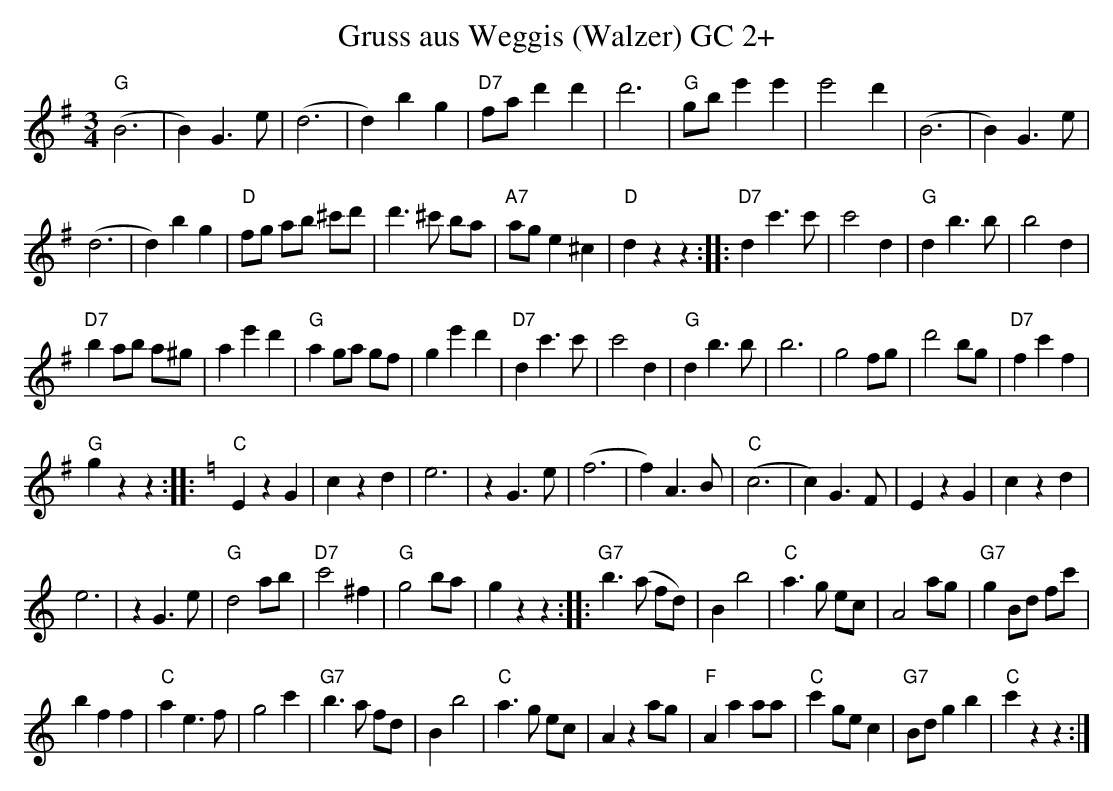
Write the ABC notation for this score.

X:1
T:Gruss aus Weggis (Walzer) GC 2+
M:3/4
L:1/4
K:Gmaj
"G"(B3 | B) G>e | (d3 | d) bg | "D7"f/2a/2 d'd' | d'3 | "G"g/2b/2 e'e' | e'2d' | (B3 | B) G>e |
(d3 | d) bg | "D"f/2g/2 a/2b/2 ^c'/2d'/2 | d'>^c' b/2a/2 | "A7"a/2g/2 e^c | "D"dzz :: "D7"dc'>c' | c'2d | "G"db>b | b2d |
"D7"b a/2b/2 a/2^g/2 | ae'd' | "G"a g/2a/2 g/2f/2 | ge'd' | "D7"dc'>c' | c'2d | "G"db>b | b3 | g2 f/2g/2 | d'2 b/2g/2 | "D7"fc'f |
"G"gzz :: [K:Cmaj] "C"EzG | czd | e3 | zG>e | (f3 | f) A>B | "C"(c3 | c) G>F | EzG | czd |
e3 | zG>e | "G"d2 a/2b/2 | "D7"c'2^f | "G"g2 b/2a/2 | gzz :: "G7"b>(a f/2d/2) | Bb2 | "C"a>g e/2c/2 | A2 a/2g/2 | "G7"g B/2d/2 f/2c'/2 |
bff | "C"ae>f | g2c' | "G7"b>a f/2d/2 | Bb2 | "C"a>g e/2c/2 | Aza/2g/2 | "F"Aa a/2a/2 | "C"c' g/2e/2 c | "G7"B/2d/2 gb | "C"c'zz :|
